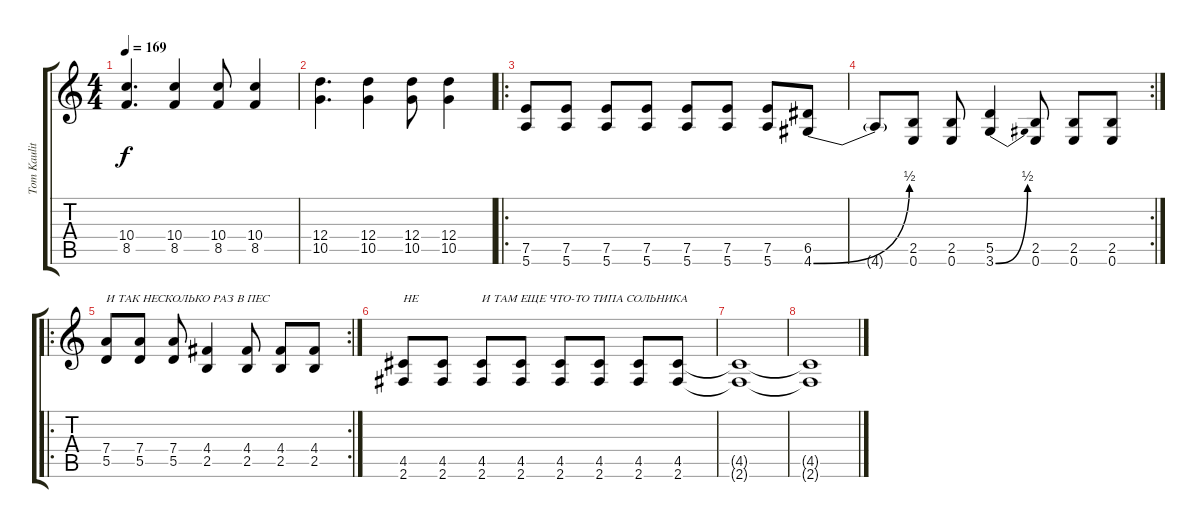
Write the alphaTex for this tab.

\track ("Tom Kaulitz" "Tom Kaulit") {instrument distortionguitar}
\staff {score tabs}
\tuning (E4 B3 G3 D3 A2 E2) {hide}
\ts (4 4)
\tempo 169
\clef g2
\ks c
(10.4 8.5).4{d dy f} (10.4 8.5).4 (10.4 8.5).8 (10.4 8.5).4 |
(12.4 10.5).4{d} (12.4 10.5).4 (12.4 10.5).8 (12.4 10.5).4 |
\ro
(7.5 5.6).8 (7.5 5.6).8 (7.5 5.6).8 (7.5 5.6).8 (7.5 5.6).8 (7.5 5.6).8 (7.5 5.6).8 (6.5 4.6{be (bend 0 0 60 2)}).8 |
\rc 2
4.6{t}.8 (2.5 0.6).8 (2.5 0.6).8 (5.5 3.6{be (bend 0 0 60 2)}).4 (2.5 0.6).8 (2.5 0.6).8 (2.5 0.6).8 |
\ro
\rc 2
(7.4 5.5).8{txt "И ТАК НЕСКОЛЬКО РАЗ В ПЕС"} (7.4 5.5).8 (7.4 5.5).8 (4.4 2.5).4 (4.4 2.5).8 (4.4 2.5).8 (4.4 2.5).8 |
(4.5 2.6).8{txt "НЕ"} (4.5 2.6).8 (4.5 2.6).8{txt "И ТАМ ЕЩЕ ЧТО-ТО ТИПА СОЛЬНИКА"} (4.5 2.6).8 (4.5 2.6).8 (4.5 2.6).8 (4.5 2.6).8 (4.5 2.6).8 |
(4.5{t} 2.6{t}).1 |
(4.5{t} 2.6{t}).1
